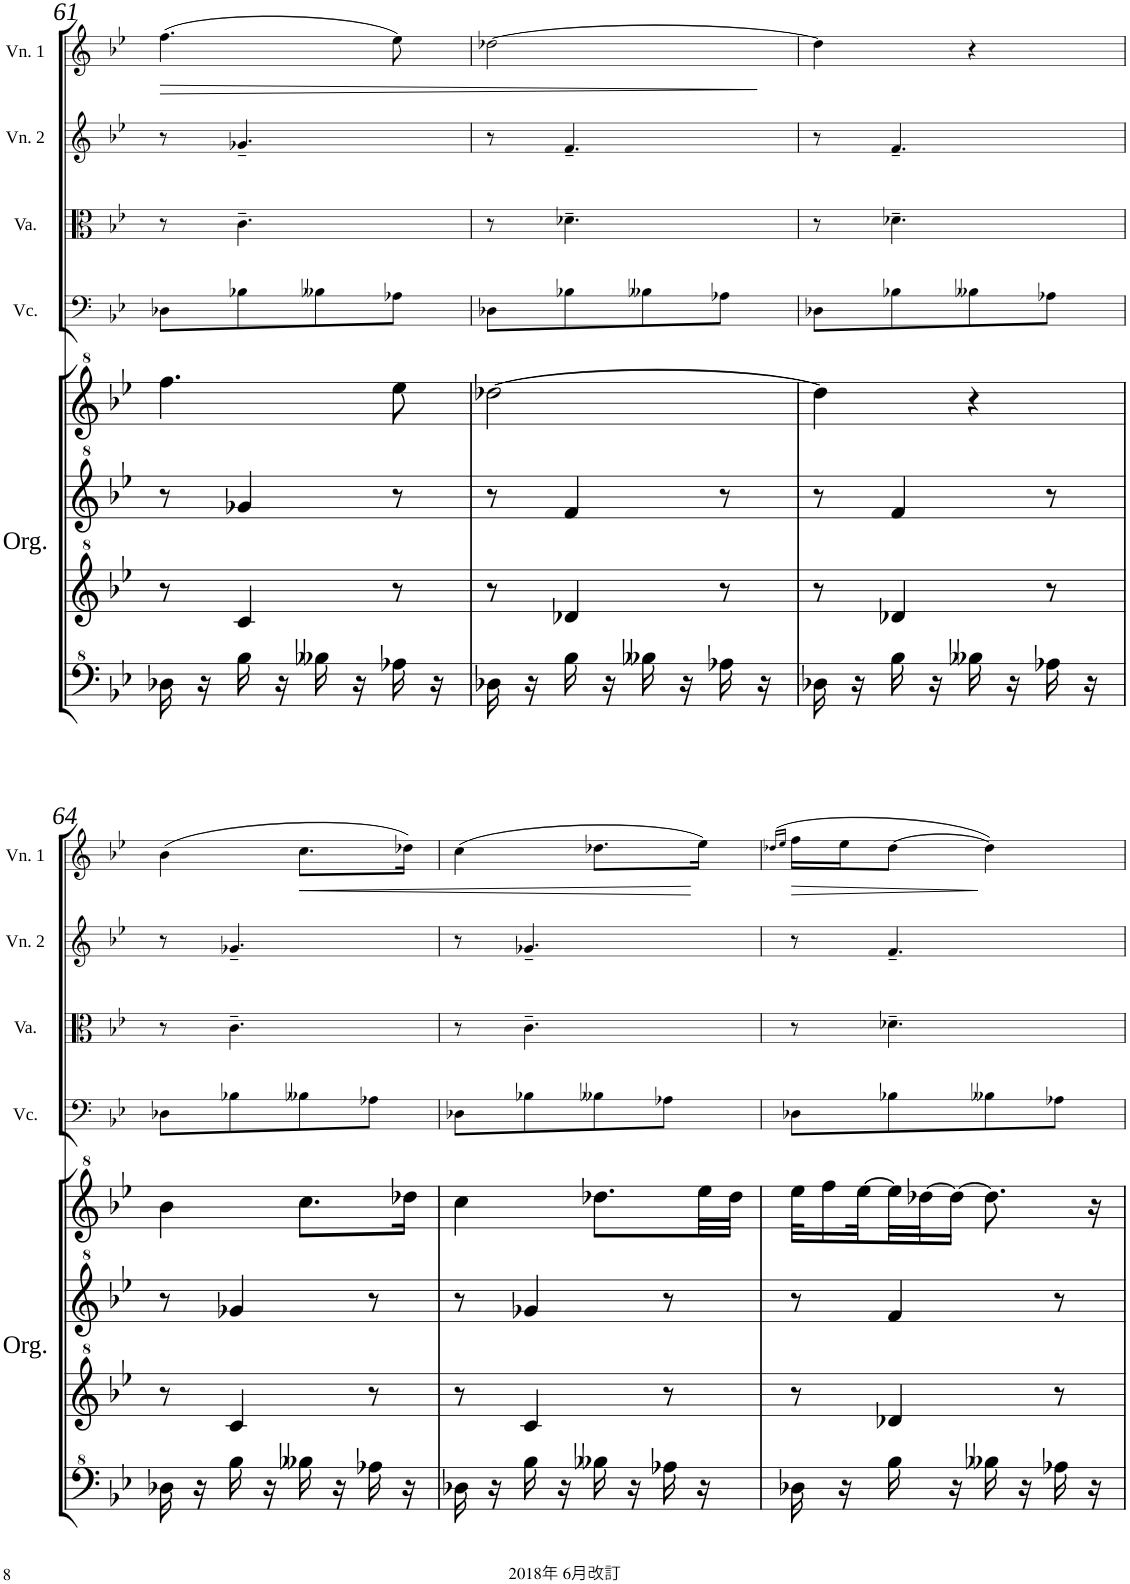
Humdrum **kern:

**kern	**kern	**kern	**kern	**kern	**kern	**kern	**kern	**dynam
*part5	*part5	*part5	*part5	*part4	*part3	*part2	*part1	*part1
*staff8	*staff7	*staff6	*staff5	*staff4	*staff3	*staff2	*staff1	*staff1
*I"Organ	*	*	*	*I"Violoncello	*I"Viola	*I"Violin 2	*I"Violin 1	*
*I'Org.	*	*	*	*I'Vc.	*I'Va.	*I'Vn. 2	*I'Vn. 1	*
!!LO:PB:g=z
*clefF^4	*clefG^2	*clefG^2	*clefG^2	*clefF4	*clefC3	*clefG2	*clefG2	*
*k[b-e-]	*k[b-e-]	*k[b-e-]	*k[b-e-]	*k[b-e-]	*k[b-e-]	*k[b-e-]	*k[b-e-]	*
*M2/4	*M2/4	*M2/4	*M2/4	*M2/4	*M2/4	*M2/4	*M2/4	*
=61	=61	=61	=61	=61	=61	=61	=61	=61
!	!	!	!	!	!	!	!	!LO:HP:b
16d-X\	8r	8r	4.fff\	8D-X\L	8r	8r	(4.ff\	>
16r	.	.	.	.	.	.	.	.
16b-\	4cc/	4gg-X/	.	8B-X\	4.c~\	4.g-X~/	.	.
16r	.	.	.	.	.	.	.	.
16b--X\	.	.	.	8B--X\	.	.	.	.
16r	.	.	.	.	.	.	.	.
16a-X\	8r	8r	8eee-\	8A-X\J	.	.	8ee-\)	.
16r	.	.	.	.	.	.	.	.
=62	=62	=62	=62	=62	=62	=62	=62	=62
16d-X\	8r	8r	[2ddd-X\	8D-X\L	8r	8r	[2dd-X\	.
16r	.	.	.	.	.	.	.	.
16b-\	4dd-X/	4ff/	.	8B-X\	4.d-X~\	4.f~/	.	.
16r	.	.	.	.	.	.	.	.
16b--X\	.	.	.	8B--X\	.	.	.	.
16r	.	.	.	.	.	.	.	.
16a-X\	8r	8r	.	8A-X\J	.	.	.	.
16r	.	.	.	.	.	.	.	.
.	.	.	.	.	.	.	.	]
=63	=63	=63	=63	=63	=63	=63	=63	=63
16d-X\	8r	8r	4ddd-\]	8D-X\L	8r	8r	4dd-\]	.
16r	.	.	.	.	.	.	.	.
16b-\	4dd-X/	4ff/	.	8B-X\	4.d-X~\	4.f~/	.	.
16r	.	.	.	.	.	.	.	.
16b--X\	.	.	4r	8B--X\	.	.	4r	.
16r	.	.	.	.	.	.	.	.
16a-X\	8r	8r	.	8A-X\J	.	.	.	.
16r	.	.	.	.	.	.	.	.
!!LO:LB:g=z
=64	=64	=64	=64	=64	=64	=64	=64	=64
16d-X\	8r	8r	4bb-\	8D-X\L	8r	8r	(4b-\	.
16r	.	.	.	.	.	.	.	.
16b-\	4cc/	4gg-X/	.	8B-X\	4.c~\	4.g-X~/	.	.
16r	.	.	.	.	.	.	.	.
!	!	!	!	!	!	!	!	!LO:HP:b
16b--X\	.	.	8.ccc\L	8B--X\	.	.	8.cc\L	<
16r	.	.	.	.	.	.	.	.
16a-X\	8r	8r	.	8A-X\J	.	.	.	.
16r	.	.	16ddd-X\Jk	.	.	.	16dd-X\Jk)	.
=65	=65	=65	=65	=65	=65	=65	=65	=65
16d-X\	8r	8r	4ccc\	8D-X\L	8r	8r	(4cc\	.
16r	.	.	.	.	.	.	.	.
16b-\	4cc/	4gg-X/	.	8B-X\	4.c~\	4.g-X~/	.	.
16r	.	.	.	.	.	.	.	.
16b--X\	.	.	8.ddd-X\L	8B--X\	.	.	8.dd-X\L	.
16r	.	.	.	.	.	.	.	.
16a-X\	8r	8r	.	8A-X\J	.	.	.	.
16r	.	.	32eee-\LL	.	.	.	16ee-\Jk)	[
.	.	.	32ddd-\JJJ	.	.	.	.	.
=66	=66	=66	=66	=66	=66	=66	=66	=66
.	.	.	.	.	.	.	(16qdd-X/LL	.
.	.	.	.	.	.	.	16qee-/JJ	.
16d-X\	8r	8r	32eee-\KLL	8D-X\L	8r	8r	16ff\LL	.
.	.	.	16fff\	.	.	.	.	.
16r	.	.	.	.	.	.	16ee-\J	.
.	.	.	[32eee-\L	.	.	.	.	.
16b-\	4dd-X/	4ff/	32eee-\]	8B-X\	4.d-X~\	4.f~/	[8dd-\J	.
.	.	.	[32ddd-X\J	.	.	.	.	.
16r	.	.	16ddd-\JJ_	.	.	.	.	.
16b--X\	.	.	8.ddd-\]	8B--X\	.	.	4dd-\])	.
16r	.	.	.	.	.	.	.	.
16a-X\	8r	8r	.	8A-X\J	.	.	.	.
16r	.	.	16r	.	.	.	.	.
=	=	=	=	=	=	=	=	=
*-	*-	*-	*-	*-	*-	*-	*-	*-
